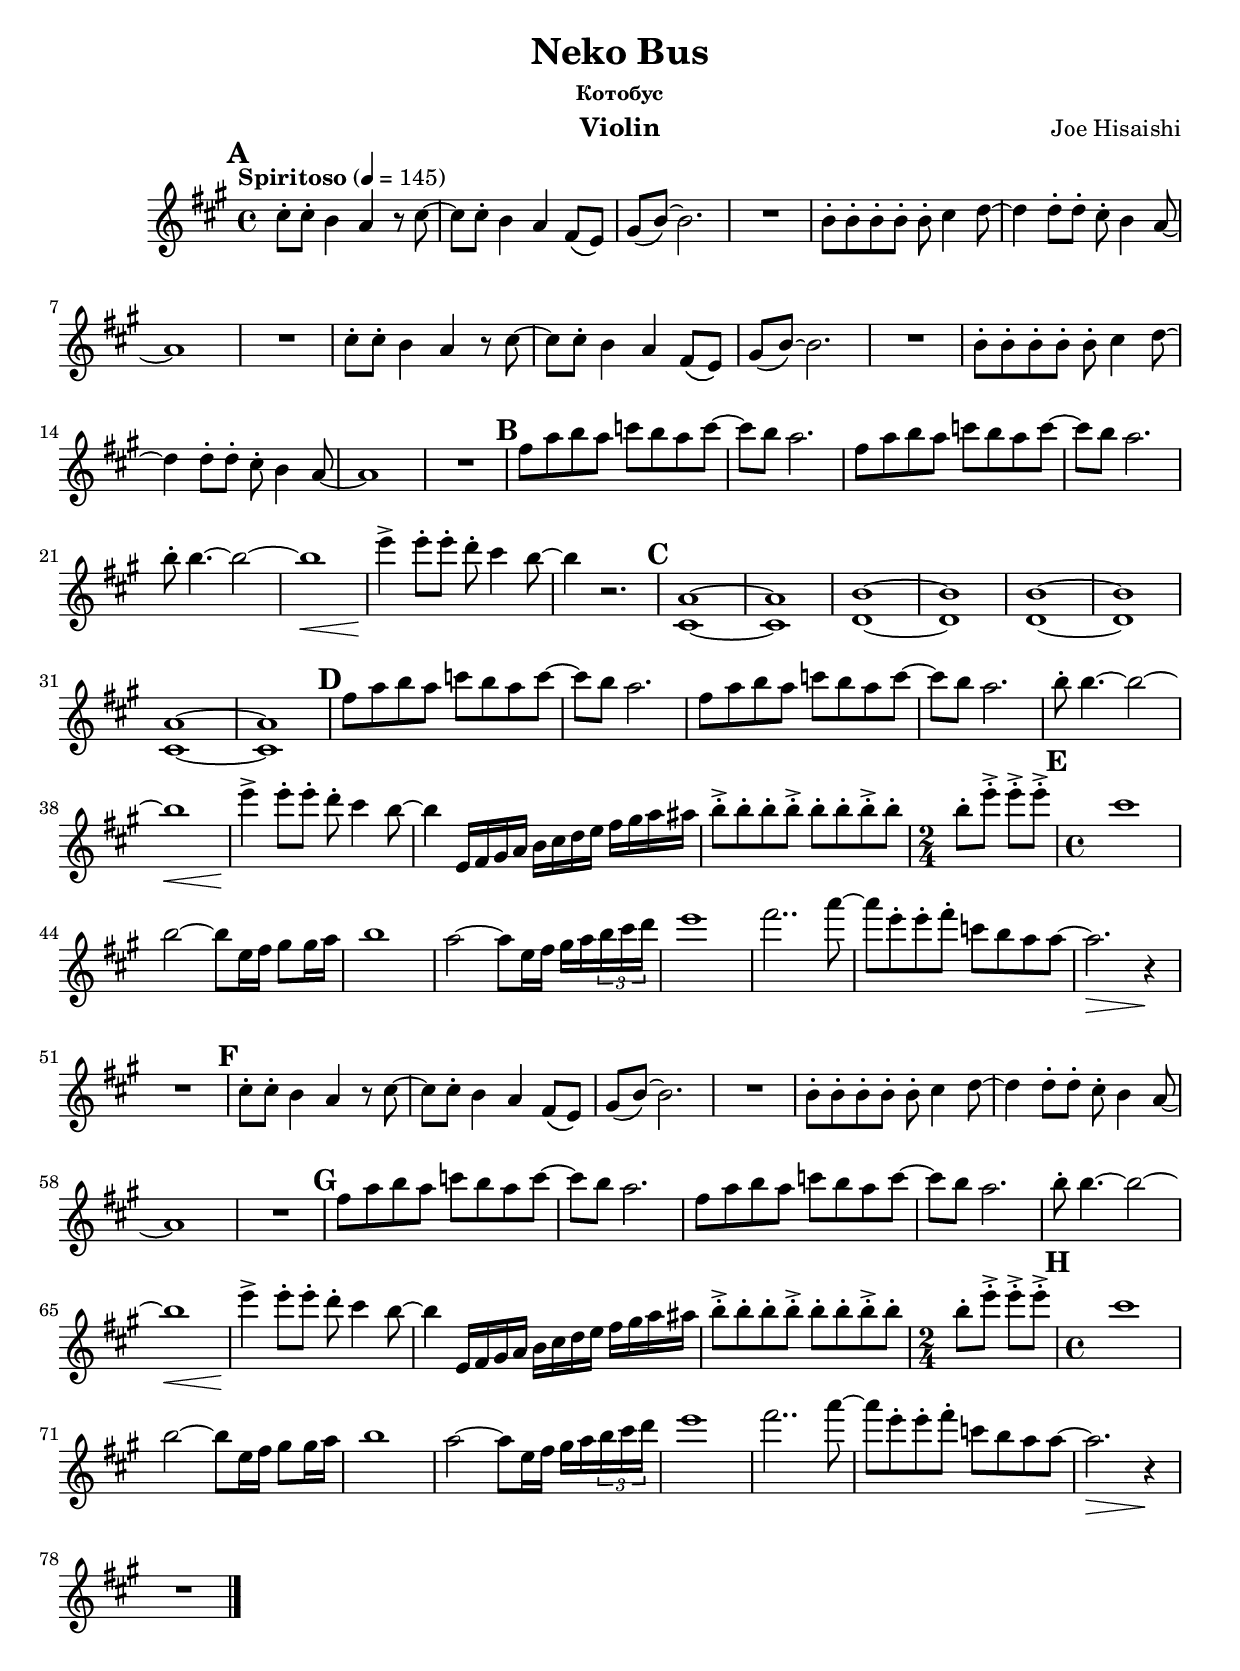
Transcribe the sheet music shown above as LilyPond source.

\include "src/header.ly"

\header {
    instrument = "Violin"
}

\include "src/settings.ly"
violinOne = \relative c'' {
  \defaultTempo
  \defaultKey
  \defaultTime

  \tag #'part \mark \default

  cis8-. cis-. h4 a4 r8 cis8~
  cis8 cis-. h4 a4 fis8\( e\)
  gis8\( h8\)~ h2.
  R1
  h8-. h-. h-. h-. h-. cis4 d8~
  d4 d8-. d-. cis-. h4 a8~
  a1
  R1

  cis8-. cis-. h4 a4 r8 cis8~
  cis8 cis-. h4 a4 fis8\( e\)
  gis8\( h8\)~ h2.
  R1
  h8-. h-. h-. h-. h-. cis4 d8~
  d4 d8-. d-. cis-. h4 a8~
  a1
  R1

  \tag #'part \mark \default

  fis'8 a h a c h a c~
  c8 h a2.

  fis8 a h a c h a c~
  c8 h a2.

  h8-. h4.~ h2~
  h1\<
  e4->\! e8-. e8-. d8-. cis4 h8~
  h4 r2.

  \tag #'part \mark \default

  <cis,, a'>1~
  <cis a'>1
  <d h'>1~
  <d h'>1
  <d h'>1~
  <d h'>1
  <cis a'>1~
  <cis a'>1

  \tag #'part \mark \default

  fis'8 a h a c h a c~
  c8 h a2.

  fis8 a h a c h a c~
  c8 h a2.

  h8-. h4.~ h2~
  h1\<
  e4->\! e8-. e8-. d8-. cis4 h8~
  h4 e,,16 fis gis a h cis d e fis gis a ais

  h8-.-> h8-. h8-. h8-.-> h8-. h8-. h8-.-> h8-.
  \time 2/4
  h8-. e8-.-> e-.-> e-.-> 

  \tag #'part \mark \default
  \time 4/4

  cis1
%  h2~ h8 gis16 a h8 h16 cis
  h2~ h8 e,16 fis gis8 gis16 a
  h1
  %cis2~ cis8 e,16 fis gis a \times 2/3 {h cis d}
  a2~ a8 e16 fis gis a \times 2/3 {h cis d}
  e1
  fis2.. a8~
  a8 e-. e-. fis-. c h a a~
  a2.\> r4\!
  R1

  \tag #'part \mark \default

  cis,8-. cis-. h4 a4 r8 cis8~
  cis8 cis-. h4 a4 fis8\( e\)
  gis8\( h8\)~ h2.
  R1
  h8-. h-. h-. h-. h-. cis4 d8~
  d4 d8-. d-. cis-. h4 a8~
  a1
  R1

  \tag #'part \mark \default

  fis'8 a h a c h a c~
  c8 h a2.

  fis8 a h a c h a c~
  c8 h a2.

  h8-. h4.~ h2~
  h1\<
  e4->\! e8-. e8-. d8-. cis4 h8~
  h4 e,,16 fis gis a h cis d e fis gis a ais

  h8-.-> h8-. h8-. h8-.-> h8-. h8-. h8-.-> h8-.
  \time 2/4
  h8-. e8-.-> e-.-> e-.-> 

  \tag #'part \mark \default
  \time 4/4

  cis1
%  h2~ h8 gis16 a h8 h16 cis
  h2~ h8 e,16 fis gis8 gis16 a
  h1
  %cis2~ cis8 e,16 fis gis a \times 2/3 {h cis d}
  a2~ a8 e16 fis gis a \times 2/3 {h cis d}
  e1
  fis2.. a8~
  a8 e-. e-. fis-. c h a a~
  a2.\> r4\!
  R1

  \bar "|."
}


\score {
  \new Score {
    \set Score.markFormatter = #format-mark-box-numbers
    \new Staff <<
      \set Staff.midiInstrument = "violin"
      \keepWithTag #'part \violinOne
    >>
  }
  \layout {
    \include "src/layout.ly"
  }
  \midi {}
}
\paper {
}
